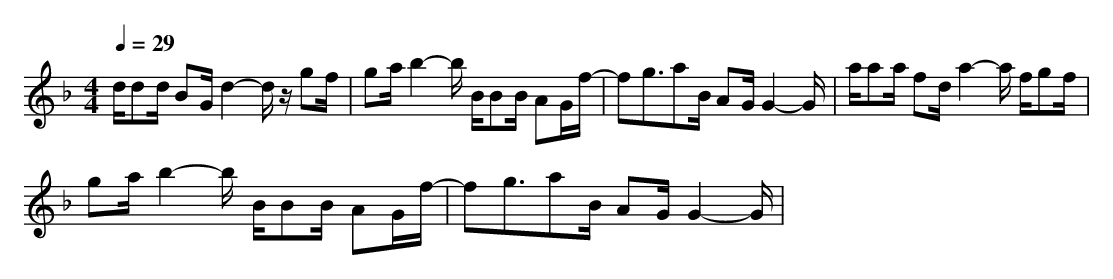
X:1
T:
M: 4/4
L: 1/8
Q:1/4=29
K:F % 1 flats
d/2dd/2 BG/2d2-d/2 z/2gf/2|ga/2b2-b/2 B/2BB/2 AG/2f/2-|fg3/2aB/2 AG/2G2-G/2|a/2aa/2 fd/2a2-a/2 f/2gf/2|
ga/2b2-b/2 B/2BB/2 AG/2f/2-|fg3/2aB/2 AG/2G2-G/2|
